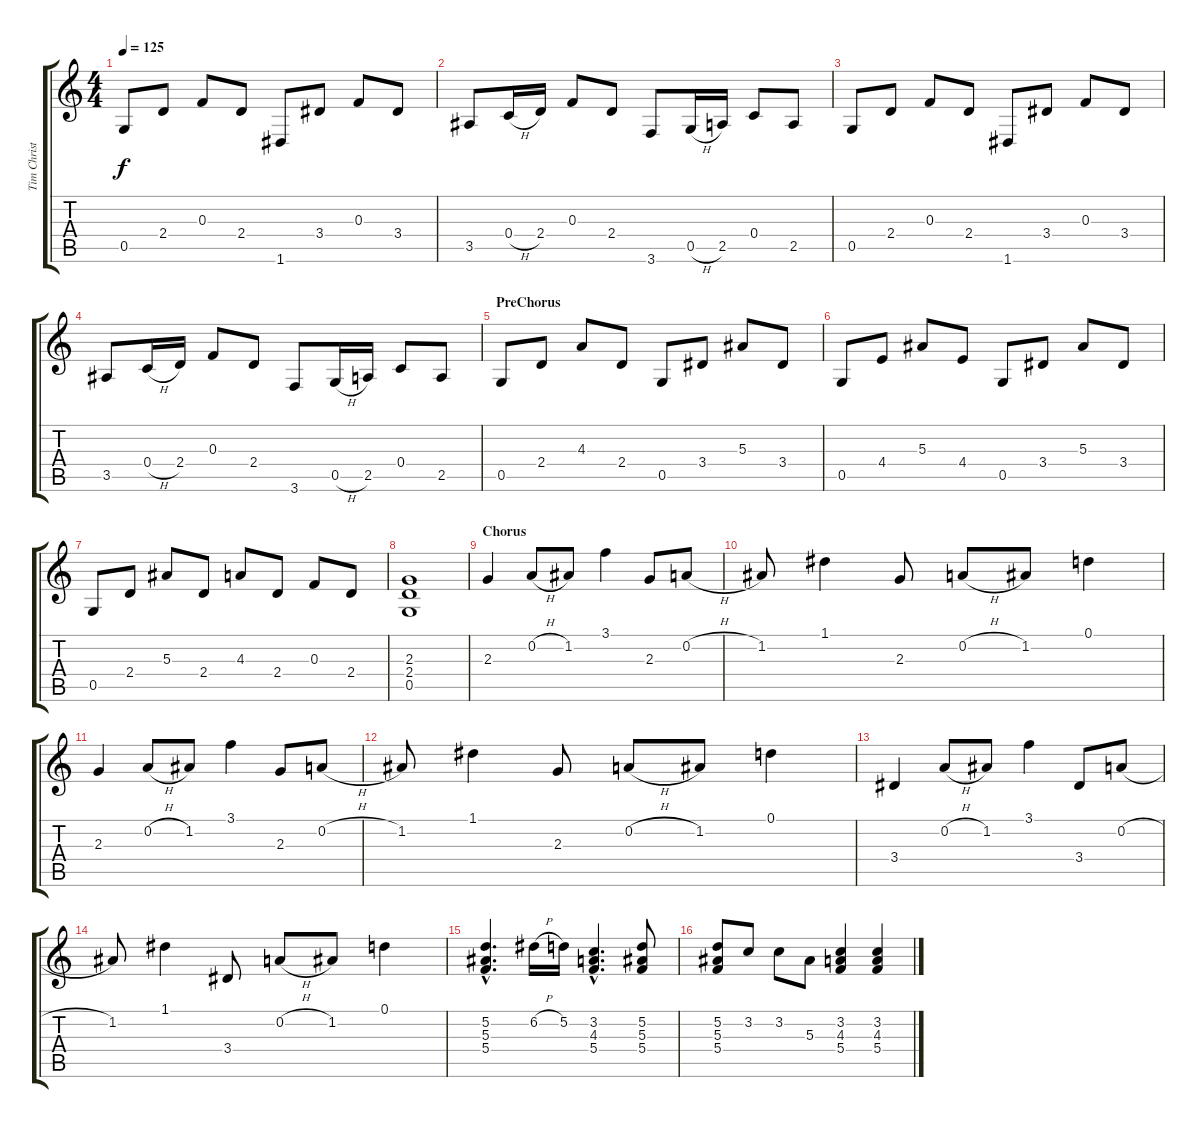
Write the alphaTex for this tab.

\track ("Tim Christensen - Guitar I" "Tim Christ") {instrument electricguitarjazz}
\staff {score tabs}
\tuning (D4 A3 F3 C3 G2 D2) {hide}
\ts (4 4)
\tempo 125
\clef g2
\ks c
0.5.8{dy f} 2.4.8 0.3.8 2.4.8 1.6.8 3.4.8 0.3.8 3.4.8 |
3.5.8 0.4{h}.16 2.4.16 0.3.8 2.4.8 3.6.8 0.5{h}.16 2.5.16 0.4.8 2.5.8 |
0.5.8 2.4.8 0.3.8 2.4.8 1.6.8 3.4.8 0.3.8 3.4.8 |
3.5.8 0.4{h}.16 2.4.16 0.3.8 2.4.8 3.6.8 0.5{h}.16 2.5.16 0.4.8 2.5.8 |
\section ("" "PreChorus")
0.5.8{instrument distortionguitar} 2.4.8 4.3.8 2.4.8 0.5.8 3.4.8 5.3.8 3.4.8 |
0.5.8 4.4.8 5.3.8 4.4.8 0.5.8 3.4.8 5.3.8 3.4.8 |
0.5.8 2.4.8 5.3.8 2.4.8 4.3.8 2.4.8 0.3.8 2.4.8 |
(2.3 2.4 0.5).1 |
\section ("" "Chorus")
2.3.4 0.2{h}.8 1.2.8 3.1.4 2.3.8 0.2{h}.8 |
1.2.8 1.1.4 2.3.8 0.2{h}.8 1.2.8 0.1.4 |
2.3.4 0.2{h}.8 1.2.8 3.1.4 2.3.8 0.2{h}.8 |
1.2.8 1.1.4 2.3.8 0.2{h}.8 1.2.8 0.1.4 |
3.4.4 0.2{h}.8 1.2.8 3.1.4 3.4.8 0.2{h}.8 |
1.2.8 1.1.4 3.4.8 0.2{h}.8 1.2.8 0.1.4 |
(5.2{hac} 5.3{hac} 5.4{hac}).4{d} 6.2{h}.16 5.2.16 (3.2{hac} 4.3{hac} 5.4{hac}).4{d} (5.2 5.3 5.4).8 |
(5.2 5.3 5.4).8 3.2.8 3.2.8 5.3.8 (3.2 4.3 5.4).4 (3.2 4.3 5.4).4
